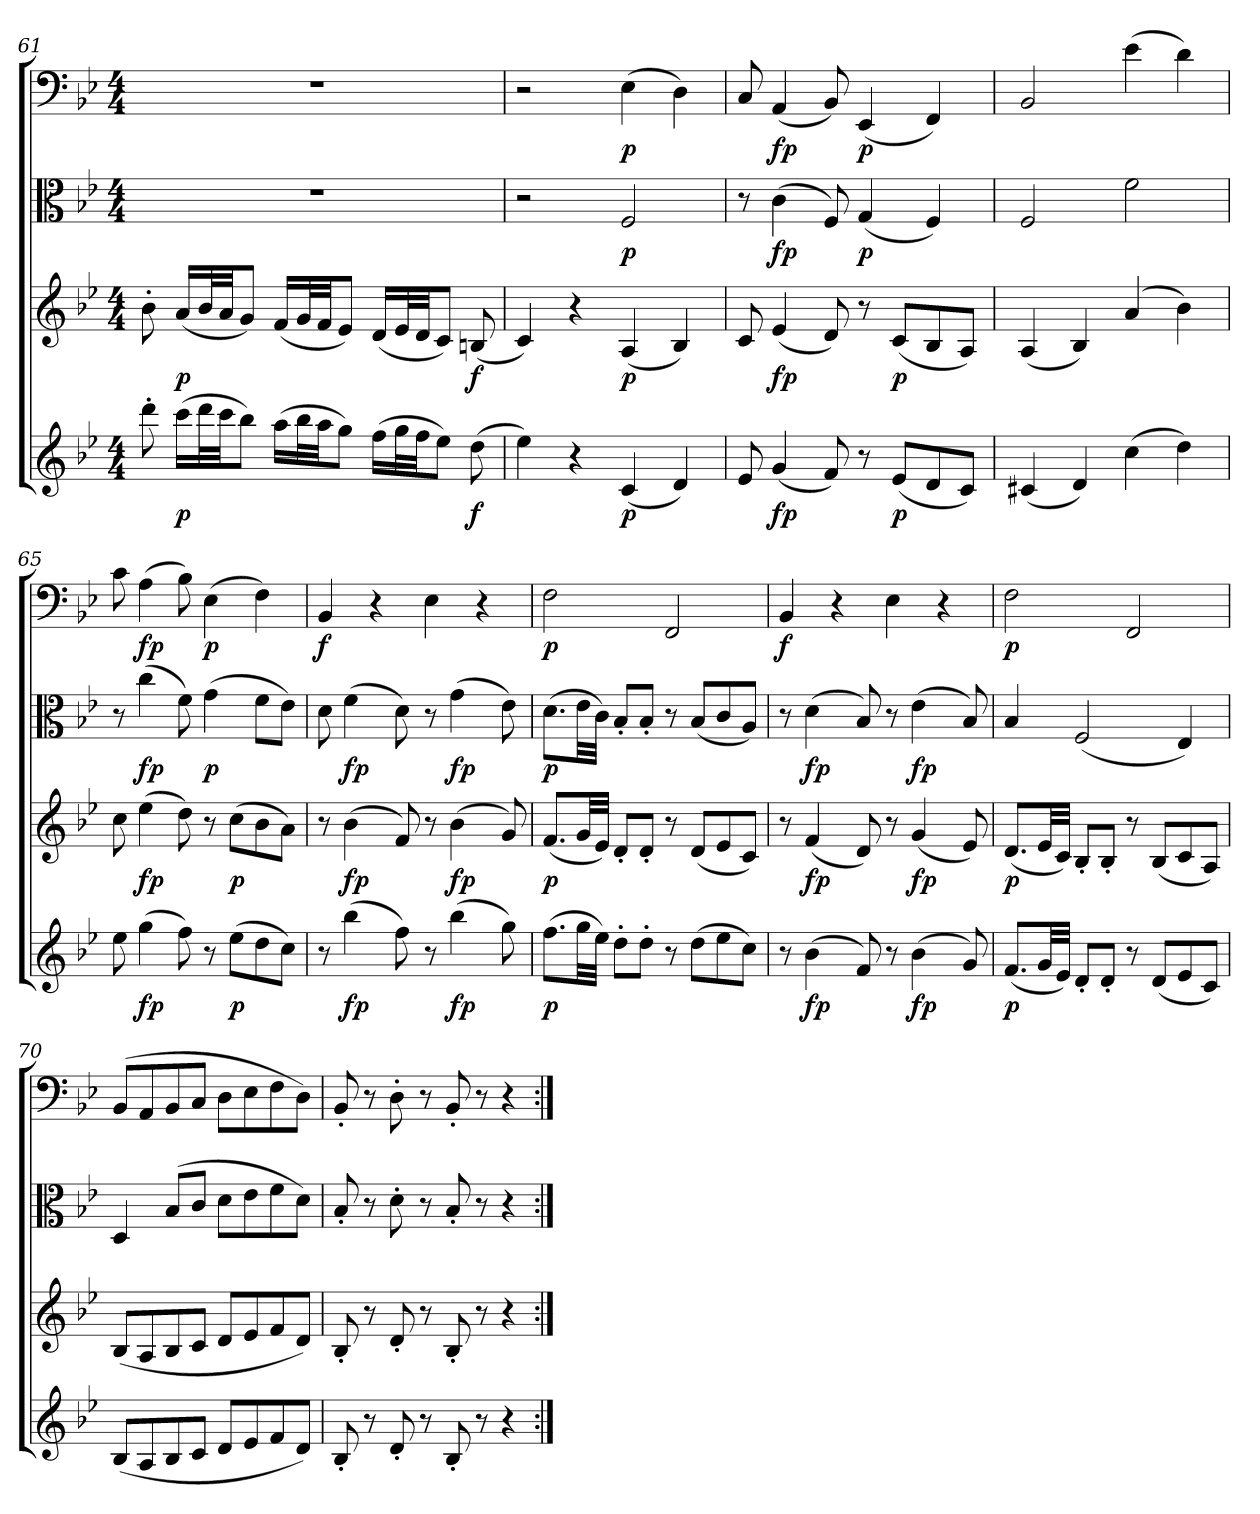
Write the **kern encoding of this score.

**kern	**dynam	**kern	**dynam	**kern	**dynam	**kern	**dynam
*part4	*part4	*part3	*part3	*part2	*part2	*part1	*part1
*staff4	*staff4	*staff3	*staff3	*staff2	*staff2	*staff1	*staff1
*clefG2	*	*clefG2	*	*clefC3	*	*clefF4	*
*k[b-e-]	*	*k[b-e-]	*	*k[b-e-]	*	*k[b-e-]	*
*B-:	*	*B-:	*	*B-:	*	*B-:	*
*M4/4	*	*M4/4	*	*M4/4	*	*M4/4	*
=61	=61	=61	=61	=61	=61	=61	=61
8ddd'\	.	8b-'\	.	1r	.	1r	.
(16ccc\LL	p	(16a/LL	p	.	.	.	.
32ddd\L	.	32b-/L	.	.	.	.	.
32ccc\JJ	.	32a/JJ	.	.	.	.	.
8bb-\J)	.	8g/J)	.	.	.	.	.
(16aa\LL	.	(16f/LL	.	.	.	.	.
32bb-\L	.	32g/L	.	.	.	.	.
32aa\JJ	.	32f/JJ	.	.	.	.	.
8gg\J)	.	8e-/J)	.	.	.	.	.
(16ff\LL	.	(16d/LL	.	.	.	.	.
32gg\L	.	32e-/L	.	.	.	.	.
32ff\JJ	.	32d/JJ	.	.	.	.	.
8ee-\J)	.	8c/J)	.	.	.	.	.
(8dd\	f	(8Bn/	f	.	.	.	.
=62	=62	=62	=62	=62	=62	=62	=62
4ee-\)	.	4c/)	.	2r	.	2r	.
4r	.	4r	.	.	.	.	.
(4c/	p	(4A/	p	2F/	p	(4E-\	p
4d/)	.	4B-/)	.	.	.	4D\)	.
=63	=63	=63	=63	=63	=63	=63	=63
8e-/	.	8c/	.	8r	.	8C/	.
(4g/	fp	(4e-/	fp	(4c\	fp	(4AA/	fp
8f/)	.	8d/)	.	8F/)	.	8BB-/)	.
8r	.	8r	.	(4G/	p	(4EE-/	p
(8e-/L	p	(8c/L	p	.	.	.	.
8d/	.	8B-/	.	4F/)	.	4FF/)	.
8c/J)	.	8A/J)	.	.	.	.	.
=64	=64	=64	=64	=64	=64	=64	=64
(4c#X/	.	(4A/	.	2F/	.	2BB-/	.
4d/)	.	4B-/)	.	.	.	.	.
(4cc\	.	(4a/	.	2f\	.	(4e-\	.
4dd\)	.	4b-\)	.	.	.	4d\)	.
=65	=65	=65	=65	=65	=65	=65	=65
8ee-\	.	8cc\	.	8r	.	8c\	.
(4gg\	fp	(4ee-\	fp	(4cc\	fp	(4A\	fp
8ff\)	.	8dd\)	.	8f\)	.	8B-\)	.
8r	.	8r	.	(4g\	p	(4E-\	p
(8ee-\L	p	(8cc\L	p	.	.	.	.
8dd\	.	8b-\	.	8f\L	.	4F\)	.
8cc\J)	.	8a\J)	.	8e-\J)	.	.	.
=66	=66	=66	=66	=66	=66	=66	=66
8r	.	8r	.	8d\	.	4BB-/	f
(4bb-\	fp	(4b-\	fp	(4f\	fp	.	.
.	.	.	.	.	.	4r	.
8ff\)	.	8f/)	.	8d\)	.	.	.
8r	.	8r	.	8r	.	4E-\	.
(4bb-\	fp	(4b-\	fp	(4g\	fp	.	.
.	.	.	.	.	.	4r	.
8gg\)	.	8g/)	.	8e-\)	.	.	.
=67	=67	=67	=67	=67	=67	=67	=67
(8.ff\L	p	(8.f/L	p	(8.d\L	p	2F\	p
32gg\LL	.	32g/LL	.	32e-\LL	.	.	.
32ee-\JJJ)	.	32e-/JJJ)	.	32c\JJJ)	.	.	.
8dd'\L	.	8d'/L	.	8B-'/L	.	.	.
8dd'\J	.	8d'/J	.	8B-'/J	.	.	.
8r	.	8r	.	8r	.	2FF/	.
(8dd\L	.	(8d/L	.	(8B-/L	.	.	.
8ee-\	.	8e-/	.	8c/	.	.	.
8cc\J)	.	8c/J)	.	8A/J)	.	.	.
=68	=68	=68	=68	=68	=68	=68	=68
8r	.	8r	.	8r	.	4BB-/	f
(4b-\	fp	(4f/	fp	(4d\	fp	.	.
.	.	.	.	.	.	4r	.
8f/)	.	8d/)	.	8B-/)	.	.	.
8r	.	8r	.	8r	.	4E-\	.
(4b-\	fp	(4g/	fp	(4e-\	fp	.	.
.	.	.	.	.	.	4r	.
8g/)	.	8e-/)	.	8B-/)	.	.	.
=69	=69	=69	=69	=69	=69	=69	=69
(8.f/L	p	(8.d/L	p	4B-/	.	2F\	p
32g/LL	.	32e-/LL	.	.	.	.	.
32e-/JJJ)	.	32c/JJJ)	.	.	.	.	.
8d'/L	.	8B-'/L	.	(2F/	.	.	.
8d'/J	.	8B-'/J	.	.	.	.	.
8r	.	8r	.	.	.	2FF/	.
(8d/L	.	(8B-/L	.	.	.	.	.
8e-/	.	8c/	.	4E-/)	.	.	.
8c/J)	.	8A/J)	.	.	.	.	.
=70	=70	=70	=70	=70	=70	=70	=70
(8B-/L	.	(8B-/L	.	4D/	.	(8BB-/L	.
8A/	.	8A/	.	.	.	8AA/	.
8B-/	.	8B-/	.	(8B-/L	.	8BB-/	.
8c/J	.	8c/J	.	8c/J	.	8C/J	.
8d/L	.	8d/L	.	8d\L	.	8D\L	.
8e-/	.	8e-/	.	8e-\	.	8E-\	.
8f/	.	8f/	.	8f\	.	8F\	.
8d/J)	.	8d/J)	.	8d\J)	.	8D\J)	.
=71	=71	=71	=71	=71	=71	=71	=71
8B-'/	.	8B-'/	.	8B-'/	.	8BB-'/	.
8r	.	8r	.	8r	.	8r	.
8d'/	.	8d'/	.	8d'\	.	8D'\	.
8r	.	8r	.	8r	.	8r	.
8B-'/	.	8B-'/	.	8B-'/	.	8BB-'/	.
8r	.	8r	.	8r	.	8r	.
4r	.	4r	.	4r	.	4r	.
=:|!	=:|!	=:|!	=:|!	=:|!	=:|!	=:|!	=:|!
*-	*-	*-	*-	*-	*-	*-	*-
